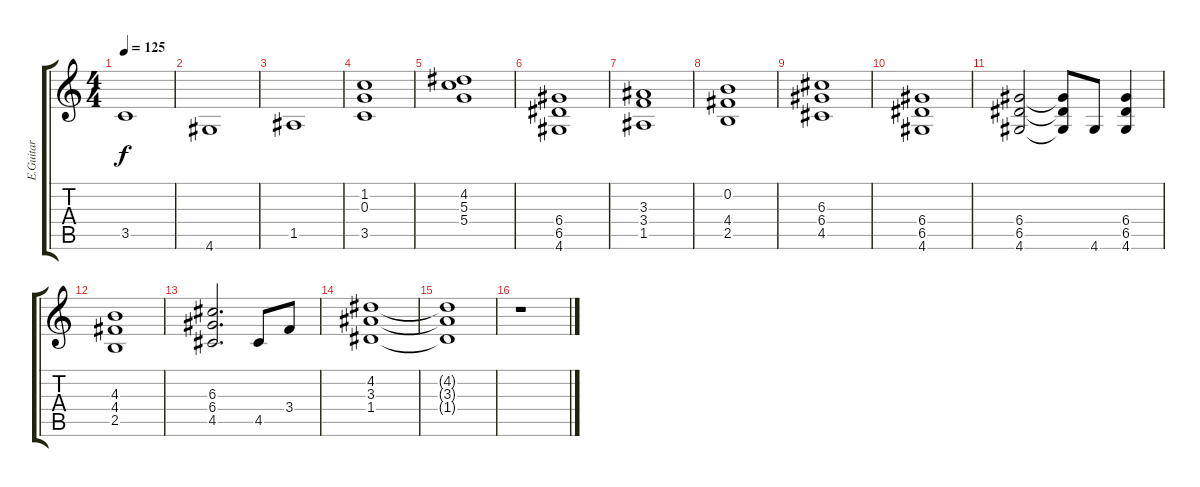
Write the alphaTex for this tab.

\track ("E.Guitar" "E.Guitar") {instrument electricguitarclean}
\staff {score tabs}
\tuning (E4 B3 G3 D3 A2 E2) {hide}
\ts (4 4)
\tempo 125
\clef g2
\ks c
3.5{t}.1{dy f} |
4.6.1 |
1.5.1 |
(1.2 0.3 3.5).1 |
(4.2 5.3 5.4).1 |
(6.4 6.5 4.6).1 |
(3.3 3.4 1.5).1 |
(0.2 4.4 2.5).1 |
(6.3 6.4 4.5).1 |
(6.4 6.5 4.6).1 |
(6.4 6.5 4.6).2 (6.4{t} 6.5{t} 4.6{t}).8 4.6.8 (6.4 6.5 4.6).4 |
(4.3 4.4 2.5).1 |
(6.3 6.4 4.5).2{d} 4.5.8 3.4.8 |
(4.2 3.3 1.4).1 |
(4.2{t} 3.3{t} 1.4{t}).1 |
r.1
